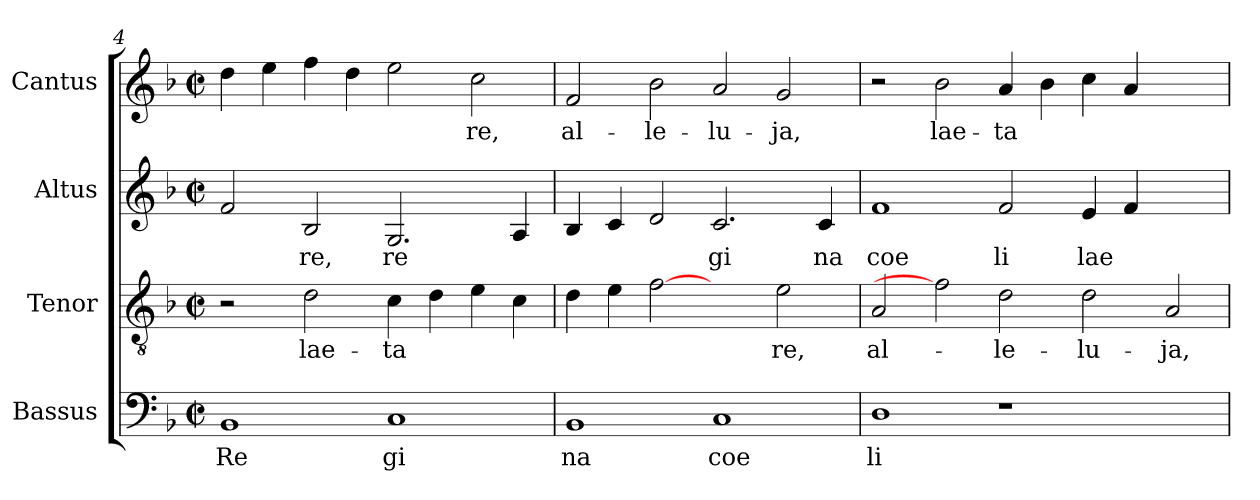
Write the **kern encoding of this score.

**kern	**text	**kern	**text	**kern	**text	**kern	**text
*part4	*part4	*part3	*part3	*part2	*part2	*part1	*part1
*staff4	*staff4	*staff3	*staff3	*staff2	*staff2	*staff1	*staff1
*I"Bassus	*	*I"Tenor	*	*I"Altus	*	*I"Cantus	*
*clefF4	*	*clefGv2	*	*clefG2	*	*clefG2	*
*k[b-]	*	*k[b-]	*	*k[b-]	*	*k[b-]	*
*F:	*	*F:	*	*F:	*	*F:	*
*M2/2	*	*M2/2	*	*M2/2	*	*M2/2	*
*met(c|)	*	*met(c|)	*	*met(c|)	*	*met(c|)	*
=4	=4	=4	=4	=4	=4	=4	=4
!	!LO:LY:b:cj	!	!	!	!LO:LY:b:cj	!	!LO:LY:b:cj
1BB-	Re	2r	.	2f/	.	4dd\	--
!	!	!	!	!	!	!	!LO:LY:b:cj
.	.	.	.	.	.	4ee\	--
!	!	!	!LO:LY:b:cj	!	!LO:LY:b:cj	!	!LO:LY:b:cj
.	.	2d\	lae-	2B-/	re,	4ff\	--
!	!	!	!	!	!	!	!LO:LY:b:cj
.	.	.	.	.	.	4dd\	--
!	!LO:LY:b:cj	!	!LO:LY:b:cj	!	!LO:LY:b:cj	!	!LO:LY:b:cj
1C	gi	4c\	-ta-	2.G/	re	2ee\	--
!	!	!	!LO:LY:b:cj	!	!	!	!
.	.	4d\	--	.	.	.	.
!	!	!	!LO:LY:b:cj	!	!	!	!LO:LY:b:cj
.	.	4e\	--	.	.	2cc\	-re,
!	!	!	!LO:LY:b:cj	!	!LO:LY:b:cj	!	!
.	.	4c\	--	4A/	.	.	.
!!LO:LB:g=z
=5	=5	=5	=5	=5	=5	=5	=5
!	!LO:LY:b:cj	!	!LO:LY:b:cj	!	!LO:LY:b:cj	!	!LO:LY:b:cj
1BB-	na	4d\	--	4B-/	.	2f/	al-
!	!	!	!LO:LY:b:cj	!	!LO:LY:b:cj	!	!
.	.	4e\	--	4c/	.	.	.
!	!	!	!LO:LY:b:cj	!	!LO:LY:b:cj	!	!LO:LY:b:cj
.	.	[2f	--	2d/	.	2b-\	-le-
!	!LO:LY:b:cj	!	!	!	!LO:LY:b:cj	!	!LO:LY:b:cj
1C	coe	2ryy	.	2.c/	gi	2a/	-lu-
!	!	!	!LO:LY:b:cj	!	!	!	!LO:LY:b:cj
.	.	2e\	-re,	.	.	2g/	-ja,
!	!	!	!	!	!LO:LY:b:cj	!	!
.	.	.	.	4c/	na	.	.
=6	=6	=6	=6	=6	=6	=6	=6
!	!LO:LY:b:cj	!	!LO:LY:b:cj	!	!LO:LY:b:cj	!	!
1D	li	2A/	al-	1f	coe	2r	.
!	!	!	!	!	!	!	!LO:LY:b:cj
.	.	2f]	.	.	.	2b-\	lae-
!	!	!	!LO:LY:b:cj	!	!LO:LY:b:cj	!	!LO:LY:b:cj
1r	.	2d\	-le-	2f/	li	4a/	-ta-
!	!	!	!	!	!	!	!LO:LY:b:cj
.	.	.	.	.	.	4b-\	--
!	!	!	!LO:LY:b:cj	!	!LO:LY:b:cj	!	!LO:LY:b:cj
.	.	2d\	-lu-	4e/	lae	4cc\	--
!	!	!	!	!	!LO:LY:b:cj	!	!LO:LY:b:cj
.	.	.	.	4f/	.	4a/	--
!	!	!	!LO:LY:b:cj	!	!	!	!
2ryy	.	2A/	-ja,	2ryy	.	2ryy	.
=	=	=	=	=	=	=	=
*-	*-	*-	*-	*-	*-	*-	*-
